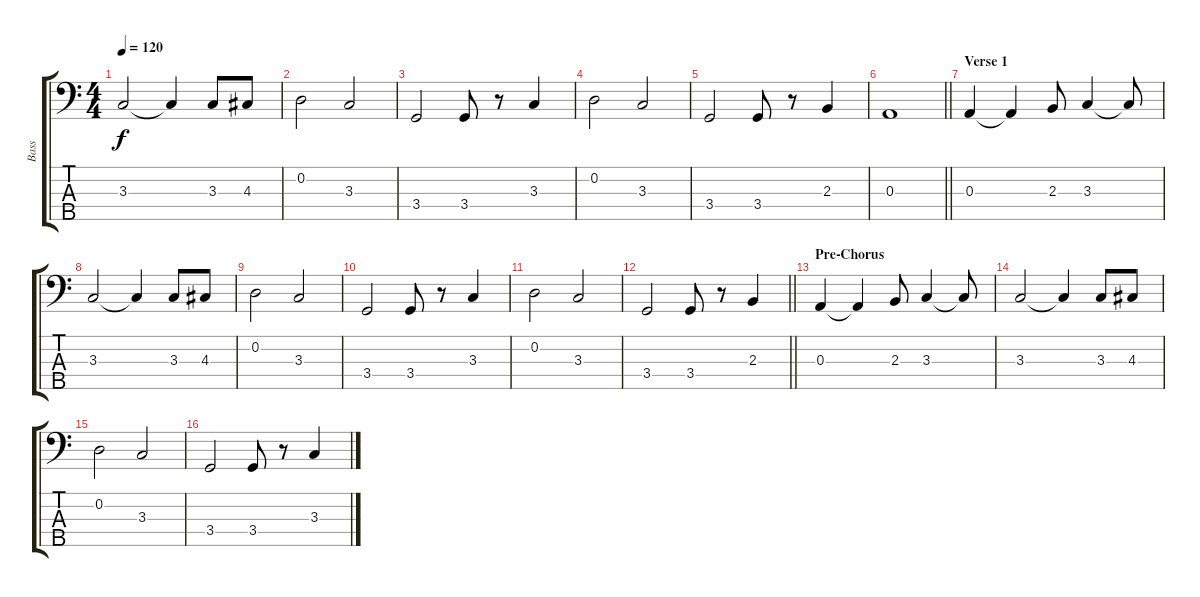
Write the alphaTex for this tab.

\track ("Bass" "Bass") {instrument electricbasspick}
\staff {score tabs}
\tuning (G2 D2 A1 E1 B0) {hide}
\ts (4 4)
\tempo 120
\clef f4
\ks c
3.3.2{dy f} 3.3{t}.4 3.3.8 4.3.8 |
0.2.2 3.3.2 |
3.4.2 3.4.8 r.8 3.3.4 |
0.2.2 3.3.2 |
3.4.2 3.4.8 r.8 2.3.4 |
\barLineRight lightlight
0.3.1 |
\section ("" "Verse 1")
0.3.4 0.3{t}.4 2.3.8 3.3.4 3.3{t}.8 |
3.3.2 3.3{t}.4 3.3.8 4.3.8 |
0.2.2 3.3.2 |
3.4.2 3.4.8 r.8 3.3.4 |
0.2.2 3.3.2 |
\barLineRight lightlight
3.4.2 3.4.8 r.8 2.3.4 |
\section ("" "Pre-Chorus")
0.3.4 0.3{t}.4 2.3.8 3.3.4 3.3{t}.8 |
3.3.2 3.3{t}.4 3.3.8 4.3.8 |
0.2.2 3.3.2 |
3.4.2 3.4.8 r.8 3.3.4
